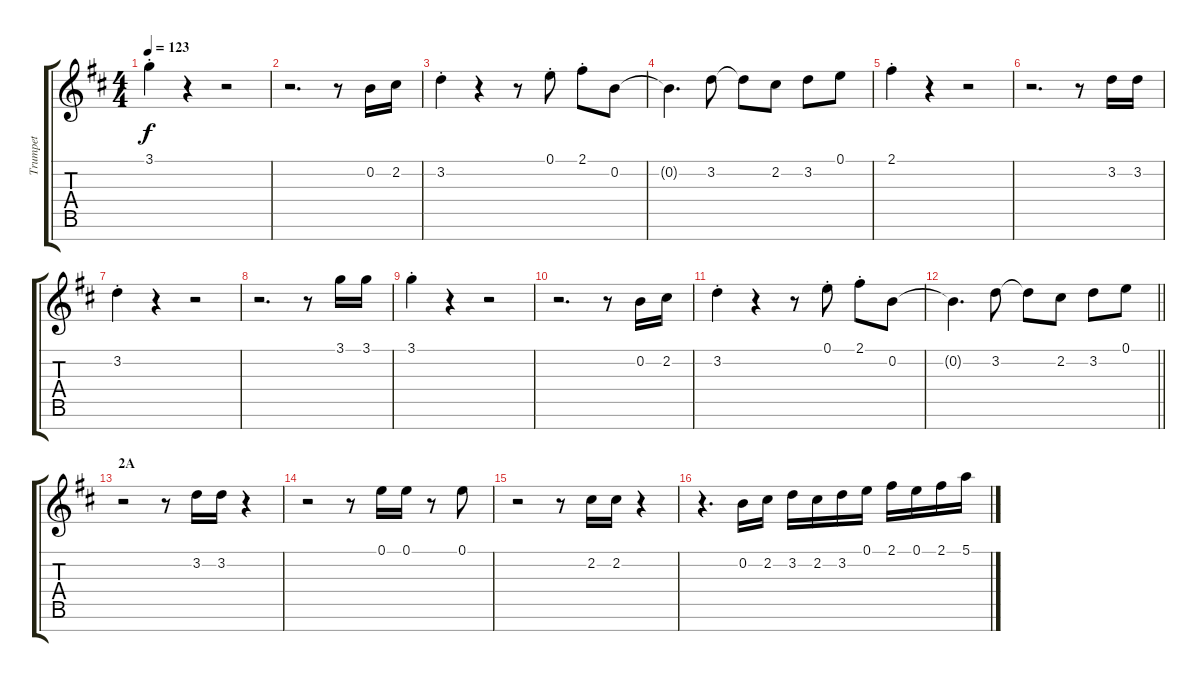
\track ("Trumpet" "Trumpet") {instrument trumpet}
\staff {score tabs}
\tuning (E5 B4 G4 D4 A3 E3 B2) {hide}
\ts (4 4)
\tempo 123
\clef g2
\ks d
3.1{st}.4{dy f} r.4 r.2 |
r.2{d} r.8 0.2.16 2.2.16 |
3.2{st}.4 r.4 r.8 0.1{st}.8 2.1{st}.8 0.2.8 |
0.2{t}.4{d} 3.2.8 3.2{t}.8 2.2.8 3.2.8 0.1.8 |
2.1{st}.4 r.4 r.2 |
r.2{d} r.8 3.2.16 3.2.16 |
3.2{st}.4 r.4 r.2 |
r.2{d} r.8 3.1.16 3.1.16 |
3.1{st}.4 r.4 r.2 |
r.2{d} r.8 0.2.16 2.2.16 |
3.2{st}.4 r.4 r.8 0.1{st}.8 2.1{st}.8 0.2.8 |
\barLineRight lightlight
0.2{t}.4{d} 3.2.8 3.2{t}.8 2.2.8 3.2.8 0.1.8 |
\section ("" "2A")
r.2 r.8 3.2.16 3.2.16 r.4 |
r.2 r.8 0.1.16 0.1.16 r.8 0.1.8 |
r.2 r.8 2.2.16 2.2.16 r.4 |
r.4{d} 0.2.16 2.2.16 3.2.16 2.2.16 3.2.16 0.1.16 2.1.16 0.1.16 2.1.16 5.1.16
